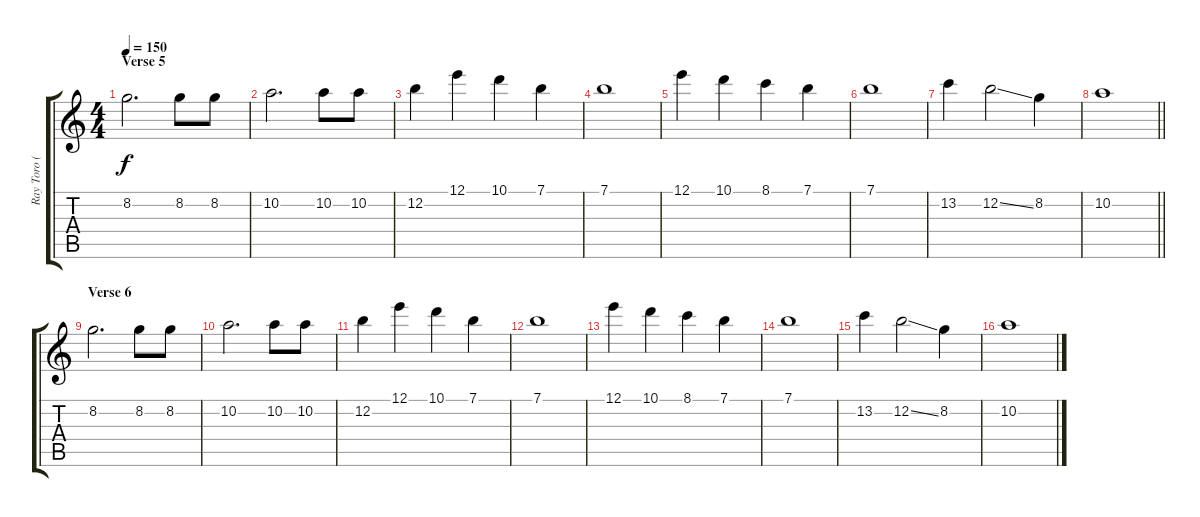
\track ("Ray Toro (lead guitar)" "Ray Toro (") {instrument electricguitarmuted}
\staff {score tabs}
\tuning (E4 B3 G3 D3 A2 E2) {hide}
\ts (4 4)
\section ("" "Verse 5")
\tempo 150
\clef g2
\ks c
8.2.2{d dy f} 8.2.8 8.2.8 |
10.2.2{d} 10.2.8 10.2.8 |
12.2.4 12.1.4 10.1.4 7.1.4 |
7.1.1 |
12.1.4 10.1.4 8.1.4 7.1.4 |
7.1.1 |
13.2.4 12.2{ss}.2 8.2.4 |
\barLineRight lightlight
10.2.1 |
\section ("" "Verse 6")
8.2.2{d} 8.2.8 8.2.8 |
10.2.2{d} 10.2.8 10.2.8 |
12.2.4 12.1.4 10.1.4 7.1.4 |
7.1.1 |
12.1.4 10.1.4 8.1.4 7.1.4 |
7.1.1 |
13.2.4 12.2{ss}.2 8.2.4 |
10.2.1
